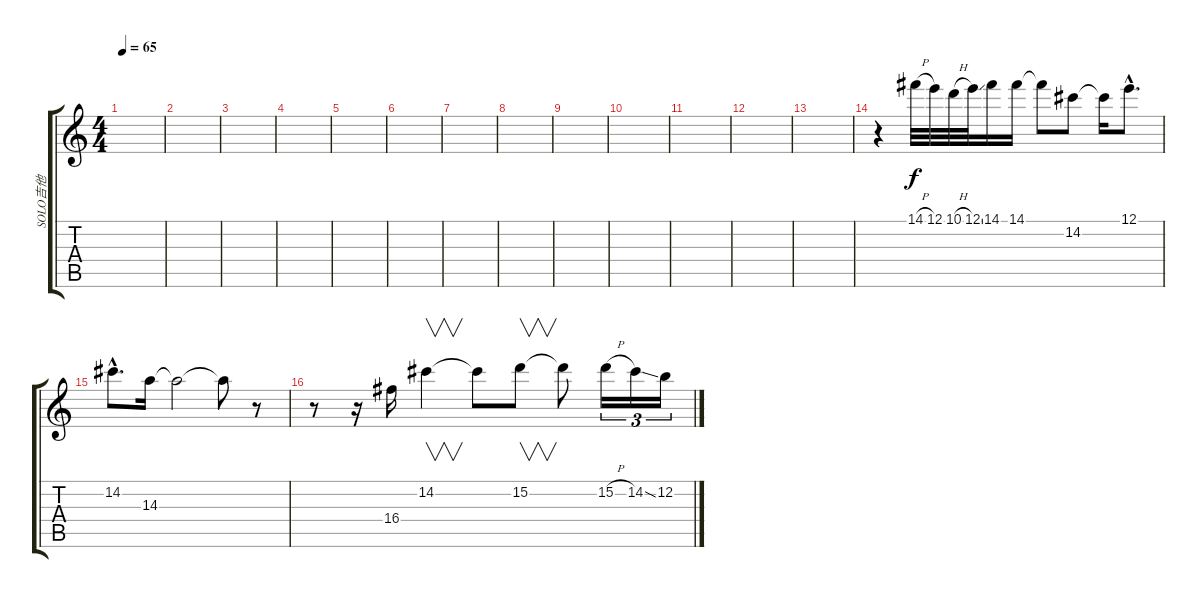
\track ("SOLO吉他" "SOLO吉他") {instrument overdrivenguitar}
\staff {score tabs}
\tuning (E4 B3 G3 D3 A2 E2) {hide}
\ts (4 4)
\tempo 65
\clef g2
\ks c
|
|
|
|
|
|
|
|
|
|
|
|
|
r.4 14.1{h}.32 12.1.32 10.1{h}.32 12.1{ss}.32 14.1.16 14.1.16 14.1{t}.8 14.2.8 14.2{t}.16 12.1{hac}.8{d} |
14.2{hac}.8{d} 14.3.16 14.3{t}.2 14.3{t}.8 r.8 |
r.8 r.16 16.4.16 14.2.4{v} 14.2{t}.8 15.2.8{v} 15.2{t}.8 15.2{h}.16{tu (3 2)} 14.2{ss}.16{tu (3 2)} 12.2.16{tu (3 2)}
